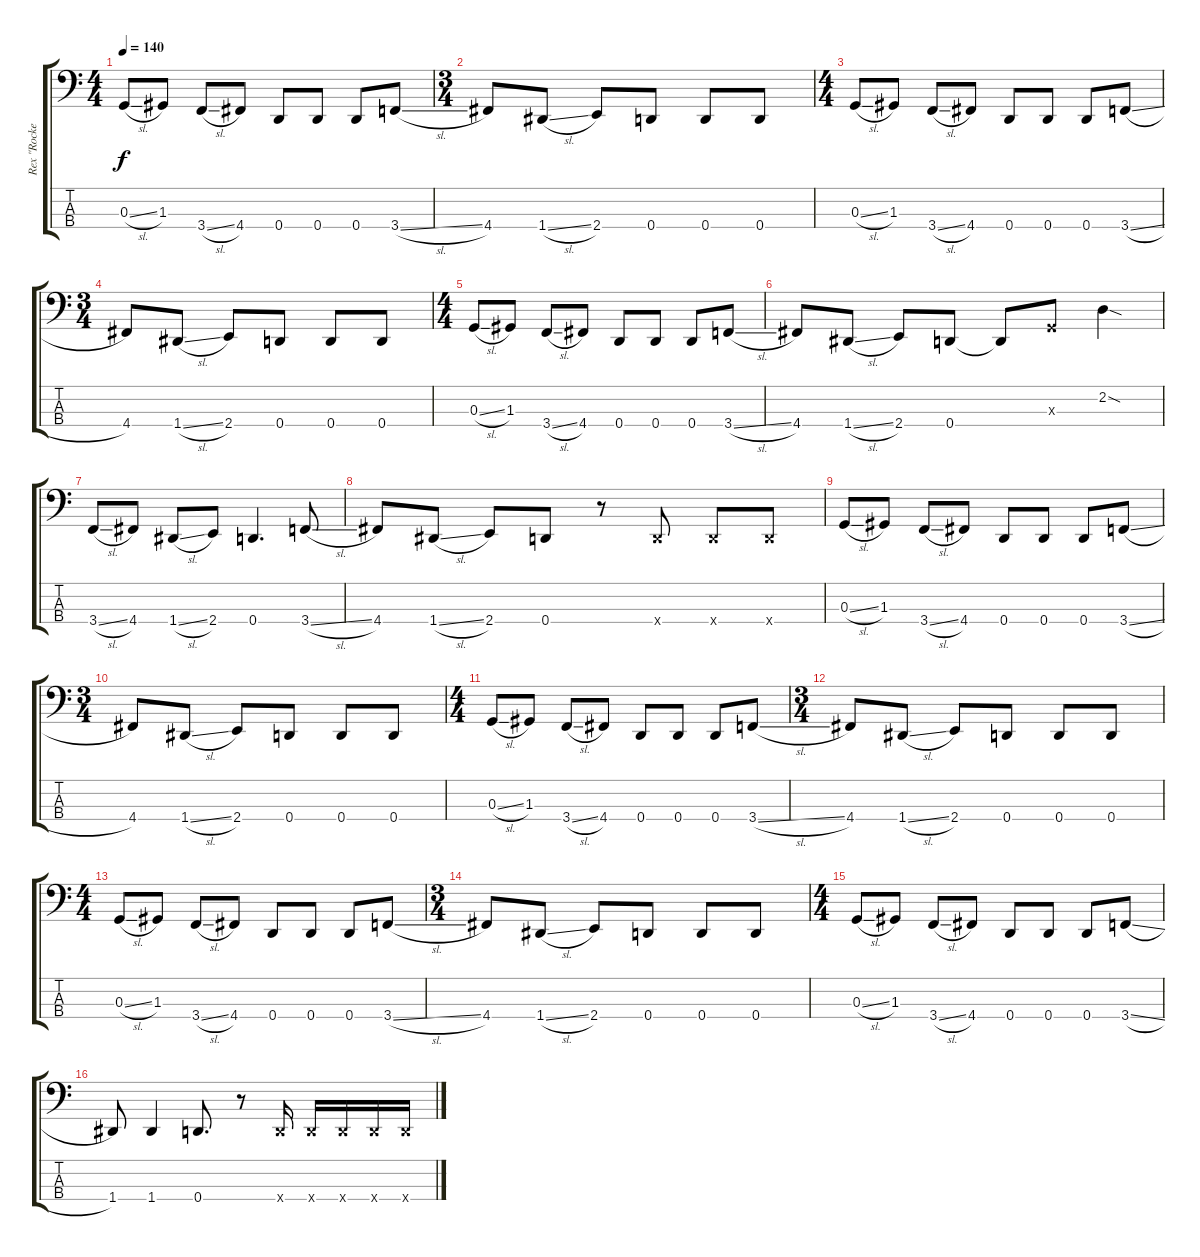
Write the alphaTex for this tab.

\track ("Rex \"Rocker\" Brown" "Rex \"Rocke") {instrument electricbassfinger}
\staff {score tabs}
\tuning (F2 C2 G1 D1) {hide}
\ts (4 4)
\tempo 140
\clef f4
\ks c
0.3{sl}.8{dy f} 1.3.8 3.4{sl}.8 4.4.8 0.4.8 0.4.8 0.4.8 3.4{sl}.8 |
\ts (3 4)
4.4.8 1.4{sl}.8 2.4.8 0.4.8 0.4.8 0.4.8 |
\ts (4 4)
0.3{sl}.8 1.3.8 3.4{sl}.8 4.4.8 0.4.8 0.4.8 0.4.8 3.4{sl}.8 |
\ts (3 4)
4.4.8 1.4{sl}.8 2.4.8 0.4.8 0.4.8 0.4.8 |
\ts (4 4)
0.3{sl}.8 1.3.8 3.4{sl}.8 4.4.8 0.4.8 0.4.8 0.4.8 3.4{sl}.8 |
4.4.8 1.4{sl}.8 2.4.8 0.4.8 0.4{t}.8 0.3{x}.8 2.2{sod}.4 |
3.4{sl}.8 4.4.8 1.4{sl}.8 2.4.8 0.4.4{d} 3.4{sl}.8 |
4.4.8 1.4{sl}.8 2.4.8 0.4.8 r.8 0.4{x}.8 0.4{x}.8 0.4{x}.8 |
0.3{sl}.8 1.3.8 3.4{sl}.8 4.4.8 0.4.8 0.4.8 0.4.8 3.4{sl}.8 |
\ts (3 4)
4.4.8 1.4{sl}.8 2.4.8 0.4.8 0.4.8 0.4.8 |
\ts (4 4)
0.3{sl}.8 1.3.8 3.4{sl}.8 4.4.8 0.4.8 0.4.8 0.4.8 3.4{sl}.8 |
\ts (3 4)
4.4.8 1.4{sl}.8 2.4.8 0.4.8 0.4.8 0.4.8 |
\ts (4 4)
0.3{sl}.8 1.3.8 3.4{sl}.8 4.4.8 0.4.8 0.4.8 0.4.8 3.4{sl}.8 |
\ts (3 4)
4.4.8 1.4{sl}.8 2.4.8 0.4.8 0.4.8 0.4.8 |
\ts (4 4)
0.3{sl}.8 1.3.8 3.4{sl}.8 4.4.8 0.4.8 0.4.8 0.4.8 3.4{sl}.8 |
1.4.8 1.4.4 0.4.8{d} r.8 0.4{x}.16 0.4{x}.16 0.4{x}.16 0.4{x}.16 0.4{x}.16
